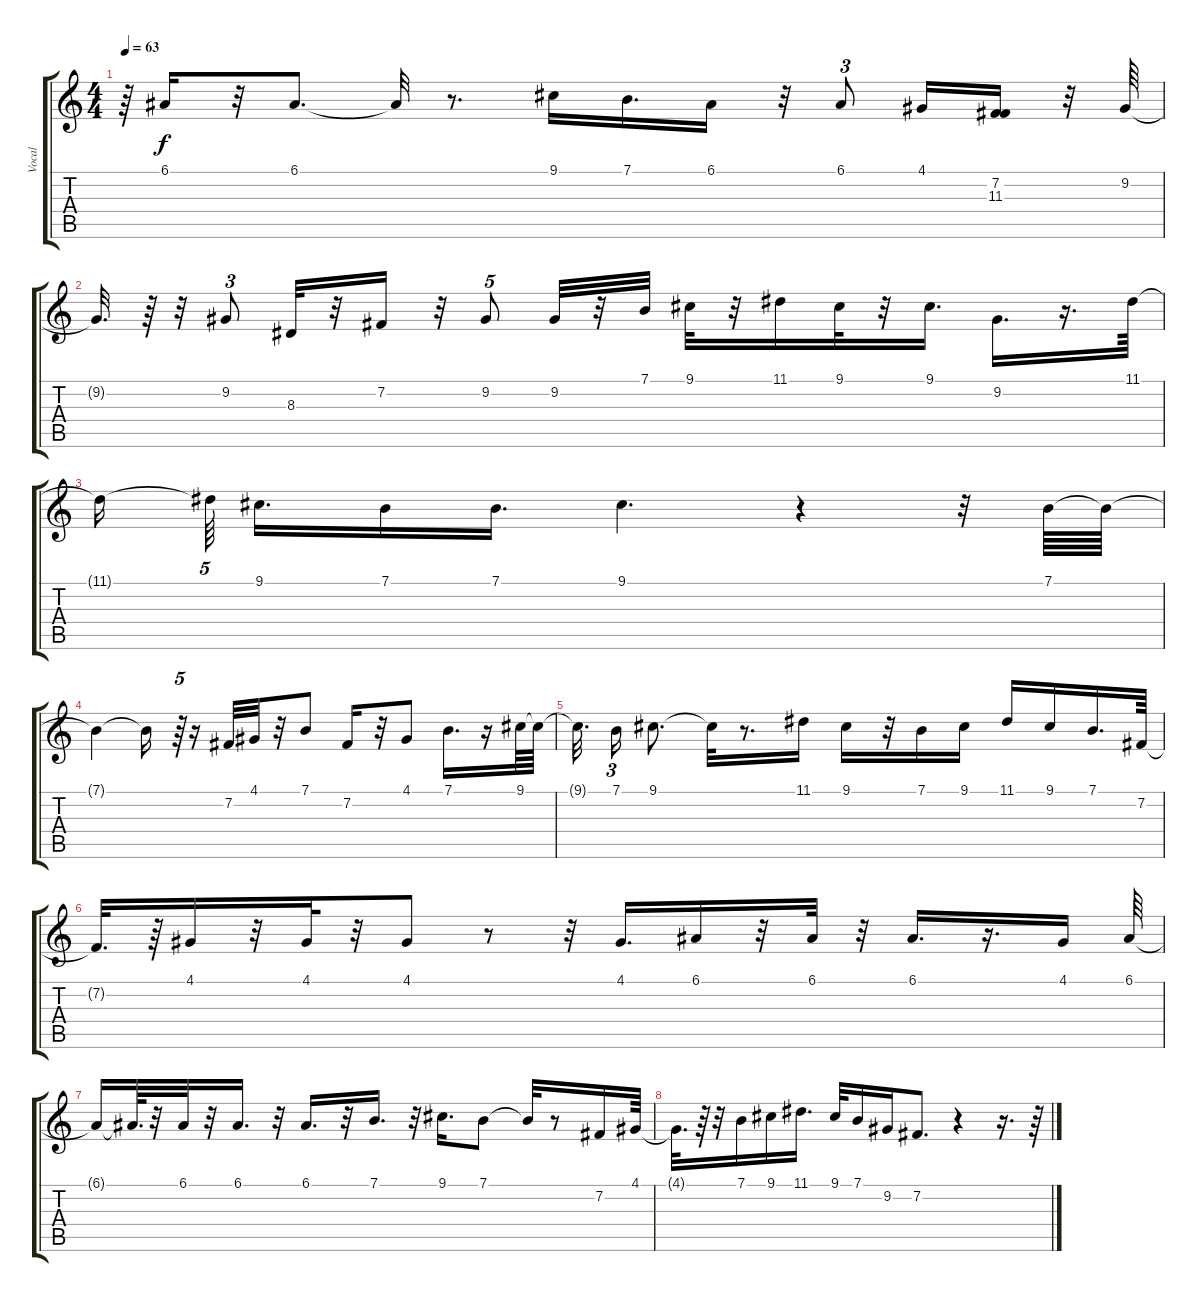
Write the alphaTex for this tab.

\track ("Vocal" "Vocal") {instrument vibraphone}
\staff {score tabs}
\tuning (E4 B3 G3 D3 A2 E2) {hide}
\ts (4 4)
\tempo 63
\clef g2
\ks c
r.64{dy f} 6.1.16 r.32 6.1.8{d} 6.1{t}.32 r.8{d} 9.1.16 7.1.16{d} 6.1.16 r.32 6.1.8{tu (3 2)} 4.1.16 (7.2 11.3).16 r.32 9.2.64 |
9.2{t}.32{d} r.64 r.32 9.2.8{tu (3 2)} 8.3.32 r.32 7.2.16 r.32 9.2.8{tu (5 4)} 9.2.32 r.32 7.1.32 9.1.32 r.32 11.1.16 9.1.32 r.32 9.1.16{d} 9.2.16{d} r.16{d} 11.1.64 |
11.1{t}.16 11.1{t}.64{tu (5 4)} 9.1.16{d} 7.1.16 7.1.16{d} 9.1.4{d} r.4 r.32 7.1.64 7.1{t}.64 |
7.1{t}.4 7.1{t}.16 r.64{tu (5 4)} r.16 7.2.32 4.1.32 r.32 7.1.8 7.2.16 r.32 4.1.8 7.1.16{d} r.16 9.1.64 9.1{t}.64 |
9.1{t}.32{d} 7.1.16{tu (3 2)} 9.1.8{d} 9.1{t}.32 r.8{d} 11.1.16 9.1.16 r.32 7.1.16 9.1.16 11.1.16 9.1.16 7.1.16{d} 7.2.64 |
7.2{t}.32{d} r.64 4.1.16 r.32 4.1.32 r.32 4.1.8 r.8 r.32 4.1.16{d} 6.1.16 r.32 6.1.32 r.32 6.1.16{d} r.16{d} 4.1.16 6.1.64 |
6.1{t}.16 6.1{t}.64{d} r.32 6.1.32 r.32 6.1.16{d} r.32 6.1.16{d} r.32 7.1.16{d} r.32 9.1.16{d} 7.1.8 7.1{t}.32 r.8 7.2.16 4.1.64 |
4.1{t}.32{d} r.64 r.32 7.1.16 9.1.16 11.1.16{d} 9.1.32 7.1.16 9.2.16 7.2.8{d} r.4 r.16{d} r.64
